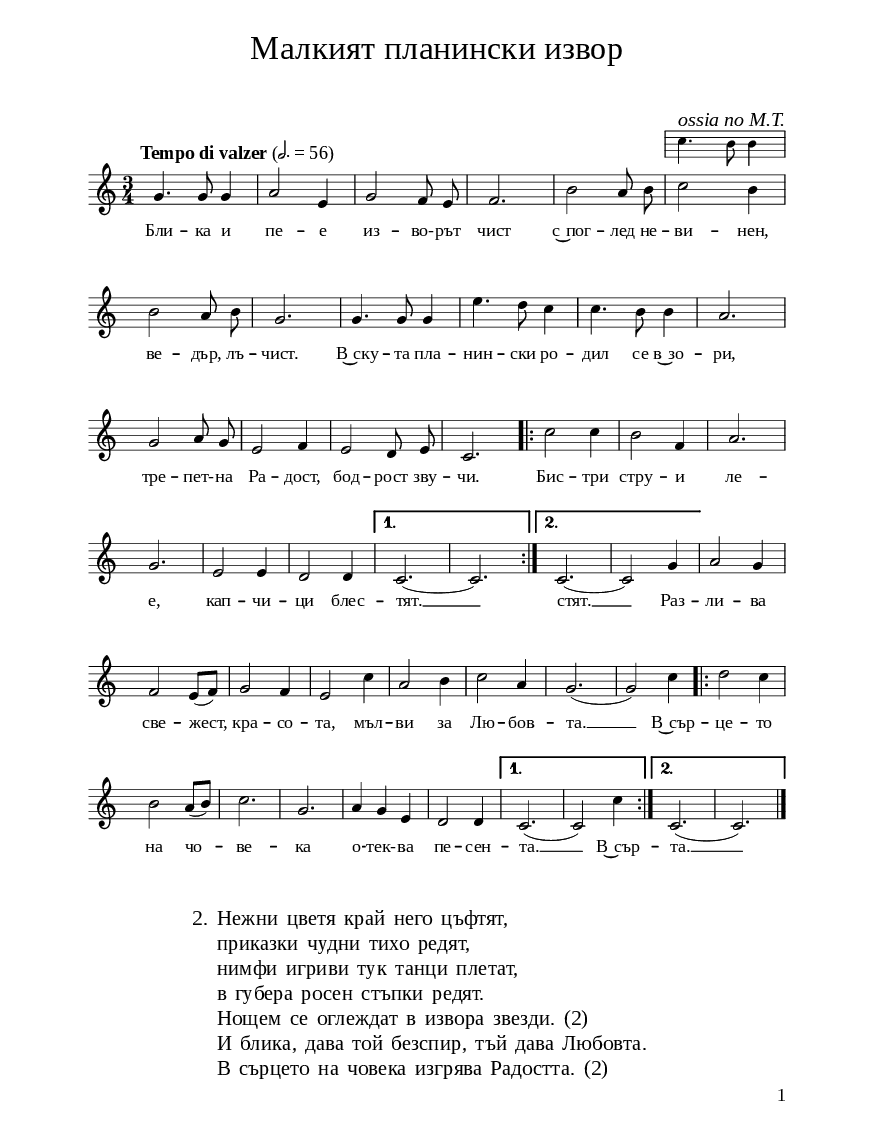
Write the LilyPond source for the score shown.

\version "2.24.2"

% include paper part and global functions
\include "include/globals.ily"

\bookpart {
  \label #'ref165
  \tocItem \markup "Малкият планински извор"
  \include "include/bookpart-paper.ily"
  \score {
    \include "include/score-layout.ily"

    \new Staff = main \relative  c'{
      \clef treble
      \key c \major
      \time 3/4
      \tempoFunc "Tempo di valzer" 2. "56"
      \autoBeamOff
      g'4. g8 g4 | % 2
      a2 e4 | % 3
      g2 f8 e8 | % 4
      f2. | % 5
      b2 a8  b8 | % 6
      <<
        { c2  b4 }
        \new Staff \with {
          \override VerticalAxisGroup.default-staff-staff-spacing =
          #'((basic-distance . 4.5)
             (padding . -10))
          \remove "Time_signature_engraver"
          alignAboveContext = #"main"
          fontSize = #-1
          \override StaffSymbol.staff-space = #(magstep -4)
          \override StaffSymbol.thickness = #(magstep -4)
          firstClef = ##f
        }
        {\autoBeamOff c4. ^\markup { \huge \italic "ossia по М.Т." } b8 b4}
      >>
      \break | % 7
      b2 a8  b8 | % 8
      g2. | % 9
      g4. g8 g4 |
      e'4.  d8  c4 | % 11
      c4.  b8  b4 | % 12
      a2. \break | % 13
      g2 a8 g8 | % 14
      e2 f4 | % 15
      e2 d8 e8 | % 16
      c2. \repeat volta 2 {
        | % 17
        c'2  c4 | % 18
        b2 f4  | % 19
        a2. \break |
        g2. | % 21
        e2 e4 | % 22
        d2 d4
      }
      \alternative {
        {
          | % 23
          c2. ~ | % 24
          c2.
        }
        {
          | % 25
          c2. ~ | % 26
          c2 g'4
        }
      }
      a2 g4 \break | % 28
      f2 e8 ([ f8] ) | % 29
      g2 f4 |
      e2  c'4 | % 31
      a2  b4 | % 32
      c2 a4 | % 33
      g2. ( | % 34
      g2 )  c4
      \repeat volta 2 {
        | % 35
        d2  c4 \break | % 36
        b2 a8 [(  b8 )] | % 37
        c2. | % 38
        g2. | % 39
        a4 g4 e4 |
        d2 d4
      }

      \alternative {
        {
          | % 41
          c2. ( | % 42
          c2 )  c'4
        }
        {
          | % 43
          c,2. ( | % 44
          c2. )
        }
      }
      \bar "|."
    }

    \addlyrics {
      Бли -- ка и пе -- е из -- "во-" --
      рът чист с~пог -- лед не -- ви --
      нен, ве -- дър, лъ -- чист. В~ску --
      та пла -- нин -- ски ро -- дил се
      в~зо -- ри, тре -- "пет-" -- на Ра --
      дост, бод -- рост зву -- чи. Бис --
      три стру -- и ле -- е, кап -- чи --
      ци блес -- тят. __   стят. __   Раз --
      ли -- ва све -- жест,  кра -- со
      -- та, мъл -- ви за Лю -- бов -- та. __
      В~сър -- це -- то на чо -- ве
      -- ка о -- "тек-" -- ва пе -- сен -- та. __
      В~сър -- та. __

    }

    \header {
      title = \titleFunc "Малкият планински извор" "Malkijat planinski izvor"
    }

    \midi{}

  } % score
  %\markup \dc-two "D.C." "con repitione"


  \markup \fontsize #bgCoupletFontSize {
    \hspace #10
    \override #`(baseline-skip . ,bgCoupletBaselineSkip) % affects space between column lines
    \column {
      \line {   2. Нежни цветя край него цъфтят, }
      \line {   "   "  приказки чудни тихо редят,  }
      \line {   "   " нимфи игриви тук танци плетат, }
      \line {   "   "  в губера росен стъпки редят. }
      \line {   "   "  Нощем се оглеждат в извора  звезди. (2)}
      \line {   "   "  И блика, дава  той безспир, тъй дава Любовта. }
      \line {   "   "   В сърцето на човека изгрява Радостта. (2)}
    }

  } % markup



} % bookpart

% Più mosso
%
